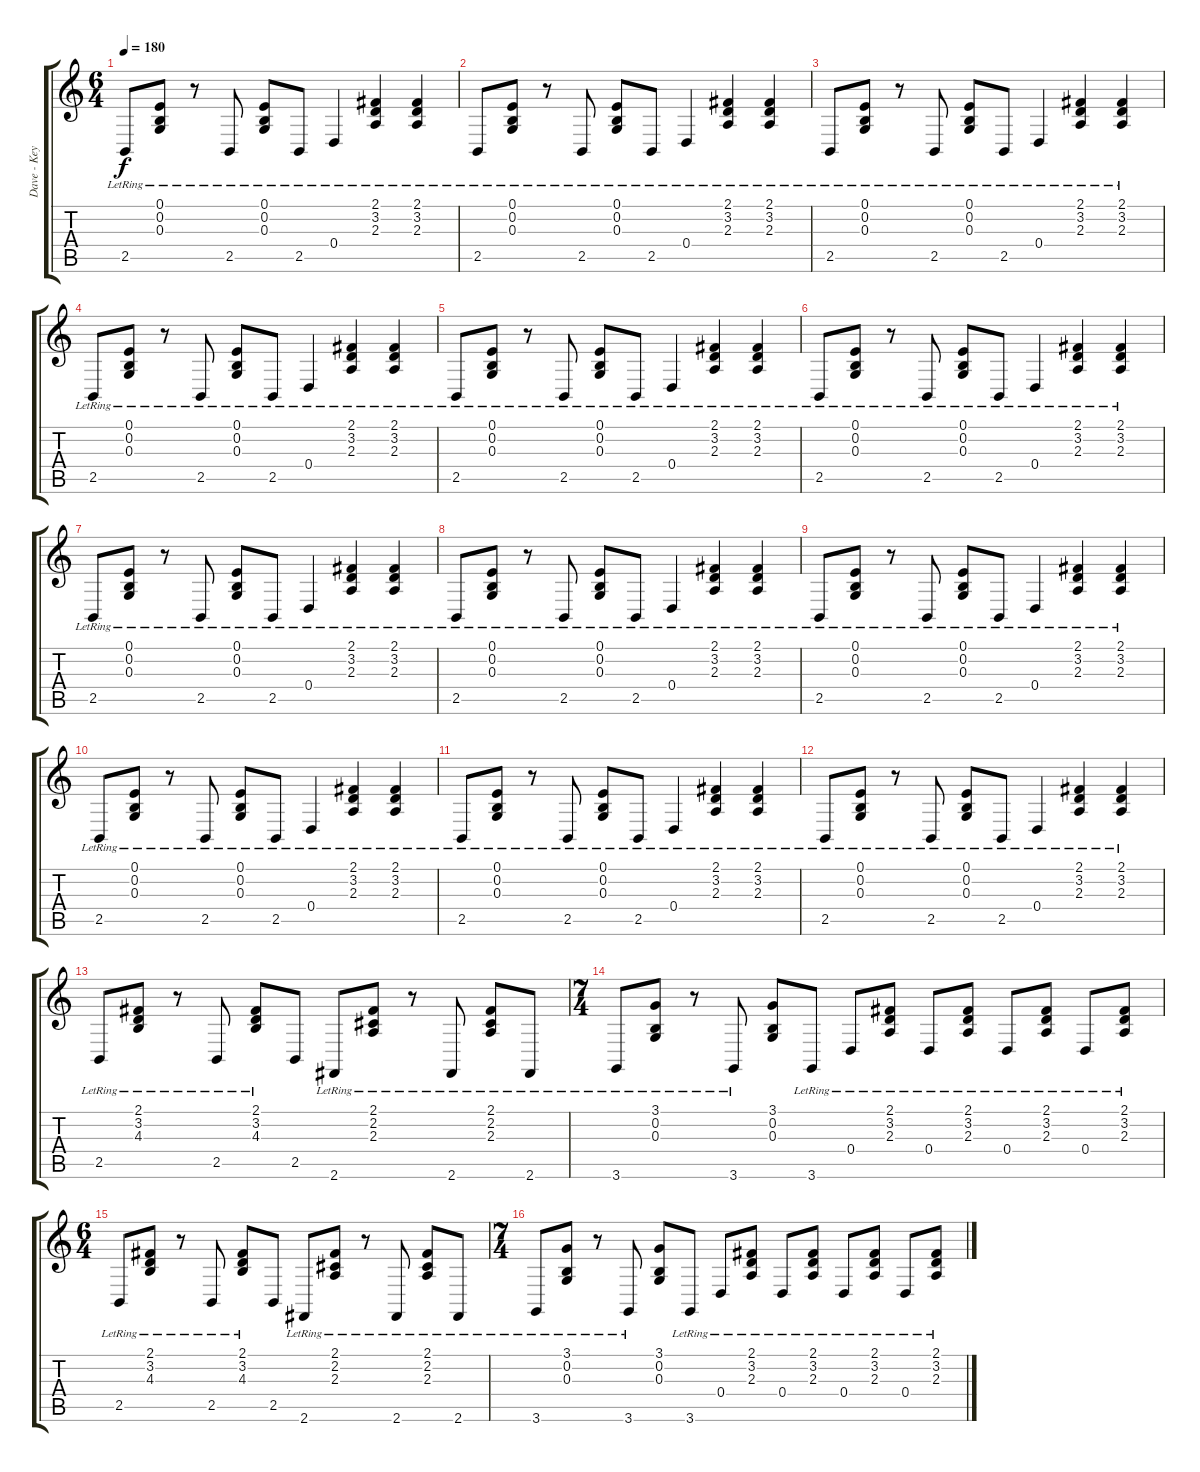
\track ("Dave - Keyboards" "Dave - Key") {instrument harpsichord}
\staff {score tabs}
\tuning (E4 B3 G3 D3 A2 E2) {hide}
\ts (6 4)
\tempo 180
\clef g2
\ks c
2.5{lr}.8{dy f} (0.1{lr} 0.2{lr} 0.3{lr}).8 r.8 2.5{lr}.8 (0.1{lr} 0.2{lr} 0.3{lr}).8 2.5{lr}.8 0.4{lr}.4 (2.1{lr} 3.2{lr} 2.3{lr}).4 (2.1{lr} 3.2{lr} 2.3{lr}).4 |
2.5{lr}.8 (0.1{lr} 0.2{lr} 0.3{lr}).8 r.8 2.5{lr}.8 (0.1{lr} 0.2{lr} 0.3{lr}).8 2.5{lr}.8 0.4{lr}.4 (2.1{lr} 3.2{lr} 2.3{lr}).4 (2.1{lr} 3.2{lr} 2.3{lr}).4 |
2.5{lr}.8 (0.1{lr} 0.2{lr} 0.3{lr}).8 r.8 2.5{lr}.8 (0.1{lr} 0.2{lr} 0.3{lr}).8 2.5{lr}.8 0.4{lr}.4 (2.1{lr} 3.2{lr} 2.3{lr}).4 (2.1{lr} 3.2{lr} 2.3{lr}).4 |
2.5{lr}.8 (0.1{lr} 0.2{lr} 0.3{lr}).8 r.8 2.5{lr}.8 (0.1{lr} 0.2{lr} 0.3{lr}).8 2.5{lr}.8 0.4{lr}.4 (2.1{lr} 3.2{lr} 2.3{lr}).4 (2.1{lr} 3.2{lr} 2.3{lr}).4 |
2.5{lr}.8 (0.1{lr} 0.2{lr} 0.3{lr}).8 r.8 2.5{lr}.8 (0.1{lr} 0.2{lr} 0.3{lr}).8 2.5{lr}.8 0.4{lr}.4 (2.1{lr} 3.2{lr} 2.3{lr}).4 (2.1{lr} 3.2{lr} 2.3{lr}).4 |
2.5{lr}.8 (0.1{lr} 0.2{lr} 0.3{lr}).8 r.8 2.5{lr}.8 (0.1{lr} 0.2{lr} 0.3{lr}).8 2.5{lr}.8 0.4{lr}.4 (2.1{lr} 3.2{lr} 2.3{lr}).4 (2.1{lr} 3.2{lr} 2.3{lr}).4 |
2.5{lr}.8 (0.1{lr} 0.2{lr} 0.3{lr}).8 r.8 2.5{lr}.8 (0.1{lr} 0.2{lr} 0.3{lr}).8 2.5{lr}.8 0.4{lr}.4 (2.1{lr} 3.2{lr} 2.3{lr}).4 (2.1{lr} 3.2{lr} 2.3{lr}).4 |
2.5{lr}.8 (0.1{lr} 0.2{lr} 0.3{lr}).8 r.8 2.5{lr}.8 (0.1{lr} 0.2{lr} 0.3{lr}).8 2.5{lr}.8 0.4{lr}.4 (2.1{lr} 3.2{lr} 2.3{lr}).4 (2.1{lr} 3.2{lr} 2.3{lr}).4 |
2.5{lr}.8 (0.1{lr} 0.2{lr} 0.3{lr}).8 r.8 2.5{lr}.8 (0.1{lr} 0.2{lr} 0.3{lr}).8 2.5{lr}.8 0.4{lr}.4 (2.1{lr} 3.2{lr} 2.3{lr}).4 (2.1{lr} 3.2{lr} 2.3{lr}).4 |
2.5{lr}.8 (0.1{lr} 0.2{lr} 0.3{lr}).8 r.8 2.5{lr}.8 (0.1{lr} 0.2{lr} 0.3{lr}).8 2.5{lr}.8 0.4{lr}.4 (2.1{lr} 3.2{lr} 2.3{lr}).4 (2.1{lr} 3.2{lr} 2.3{lr}).4 |
2.5{lr}.8 (0.1{lr} 0.2{lr} 0.3{lr}).8 r.8 2.5{lr}.8 (0.1{lr} 0.2{lr} 0.3{lr}).8 2.5{lr}.8 0.4{lr}.4 (2.1{lr} 3.2{lr} 2.3{lr}).4 (2.1{lr} 3.2{lr} 2.3{lr}).4 |
2.5{lr}.8 (0.1{lr} 0.2{lr} 0.3{lr}).8 r.8 2.5{lr}.8 (0.1{lr} 0.2{lr} 0.3{lr}).8 2.5{lr}.8 0.4{lr}.4 (2.1{lr} 3.2{lr} 2.3{lr}).4 (2.1{lr} 3.2{lr} 2.3{lr}).4 |
2.5{lr}.8 (2.1{lr} 3.2{lr} 4.3{lr}).8 r.8 2.5{lr}.8 (2.1{lr} 3.2{lr} 4.3{lr}).8 2.5.8 2.6{lr}.8 (2.1{lr} 2.2{lr} 2.3{lr}).8 r.8 2.6{lr}.8 (2.1{lr} 2.2{lr} 2.3{lr}).8 2.6{lr}.8 |
\ts (7 4)
3.6{lr}.8 (3.1{lr} 0.2{lr} 0.3{lr}).8 r.8 3.6{lr}.8 (3.1 0.2 0.3).8 3.6{lr}.8 0.4{lr}.8 (2.1{lr} 3.2{lr} 2.3{lr}).8 0.4{lr}.8 (2.1{lr} 3.2{lr} 2.3{lr}).8 0.4{lr}.8 (2.1{lr} 3.2{lr} 2.3{lr}).8 0.4{lr}.8 (2.1{lr} 3.2{lr} 2.3{lr}).8 |
\ts (6 4)
2.5{lr}.8 (2.1{lr} 3.2{lr} 4.3{lr}).8 r.8 2.5{lr}.8 (2.1{lr} 3.2{lr} 4.3{lr}).8 2.5.8 2.6{lr}.8 (2.1{lr} 2.2{lr} 2.3{lr}).8 r.8 2.6{lr}.8 (2.1{lr} 2.2{lr} 2.3{lr}).8 2.6{lr}.8 |
\ts (7 4)
3.6{lr}.8 (3.1{lr} 0.2{lr} 0.3{lr}).8 r.8 3.6{lr}.8 (3.1 0.2 0.3).8 3.6{lr}.8 0.4{lr}.8 (2.1{lr} 3.2{lr} 2.3{lr}).8 0.4{lr}.8 (2.1{lr} 3.2{lr} 2.3{lr}).8 0.4{lr}.8 (2.1{lr} 3.2{lr} 2.3{lr}).8 0.4{lr}.8 (2.1{lr} 3.2{lr} 2.3{lr}).8
